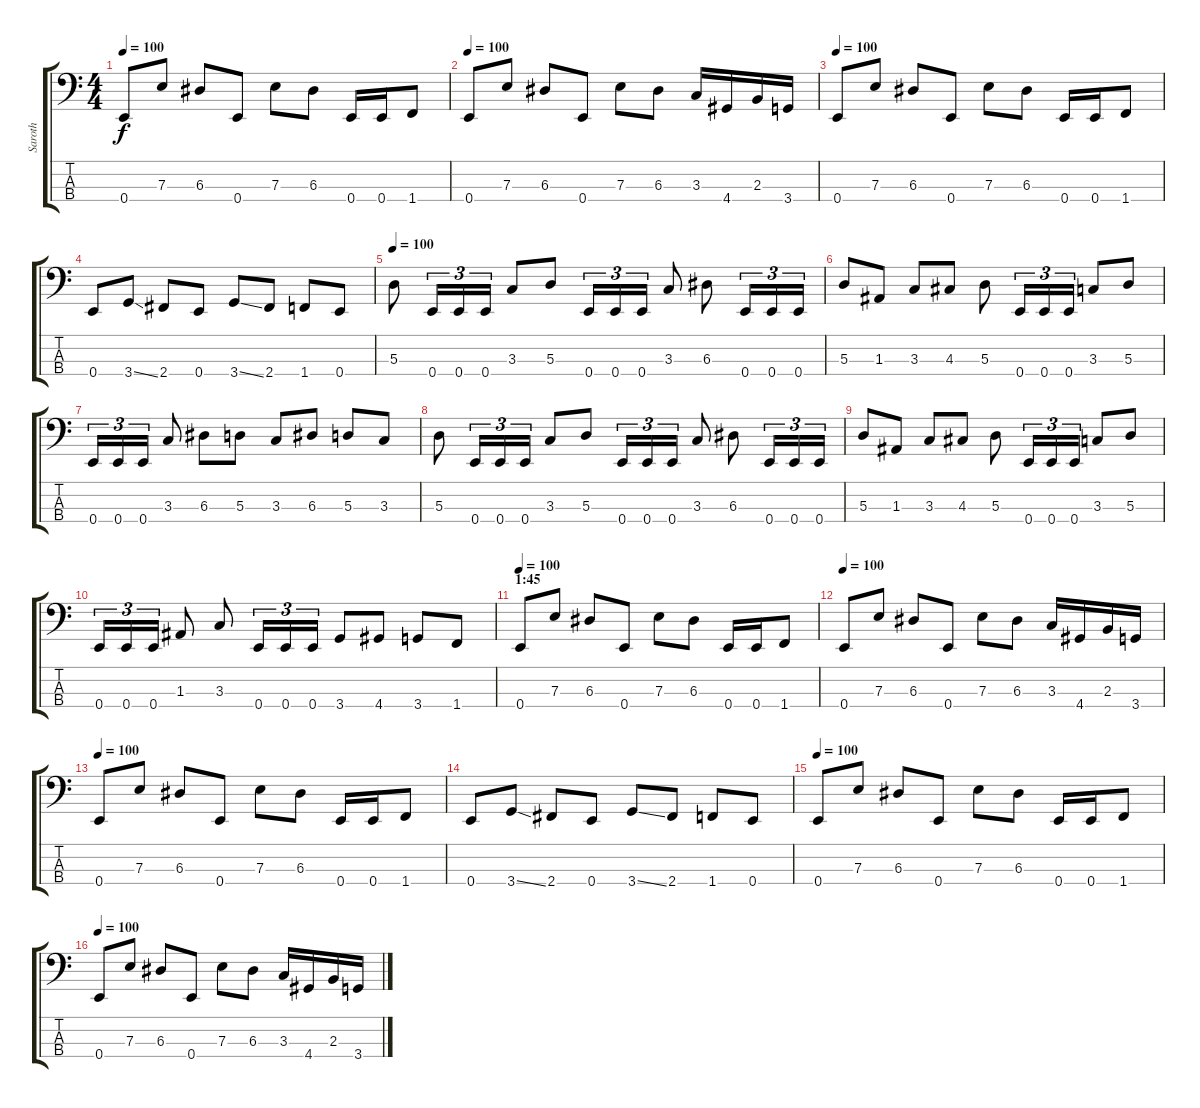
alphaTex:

\track ("Saroth" "Saroth") {instrument electricbasspick}
\staff {score tabs}
\tuning (G2 D2 A1 E1) {hide}
\ts (4 4)
\tempo 100
\clef f4
\ks c
0.4.8{dy f} 7.3.8 6.3.8 0.4.8 7.3.8 6.3.8 0.4.16 0.4.16 1.4.8 |
\tempo 100
0.4.8 7.3.8 6.3.8 0.4.8 7.3.8 6.3.8 3.3.16 4.4.16 2.3.16 3.4.16 |
\tempo 100
0.4.8 7.3.8 6.3.8 0.4.8 7.3.8 6.3.8 0.4.16 0.4.16 1.4.8 |
0.4.8 3.4{ss}.8 2.4.8 0.4.8 3.4{ss}.8 2.4.8 1.4.8 0.4.8 |
\tempo 100
5.3.8 0.4.16{tu (3 2)} 0.4.16{tu (3 2)} 0.4.16{tu (3 2)} 3.3.8 5.3.8 0.4.16{tu (3 2)} 0.4.16{tu (3 2)} 0.4.16{tu (3 2)} 3.3.8 6.3.8 0.4.16{tu (3 2)} 0.4.16{tu (3 2)} 0.4.16{tu (3 2)} |
5.3.8 1.3.8 3.3.8 4.3.8 5.3.8 0.4.16{tu (3 2)} 0.4.16{tu (3 2)} 0.4.16{tu (3 2)} 3.3.8 5.3.8 |
0.4.16{tu (3 2)} 0.4.16{tu (3 2)} 0.4.16{tu (3 2)} 3.3.8 6.3.8 5.3.8 3.3.8 6.3.8 5.3.8 3.3.8 |
5.3.8 0.4.16{tu (3 2)} 0.4.16{tu (3 2)} 0.4.16{tu (3 2)} 3.3.8 5.3.8 0.4.16{tu (3 2)} 0.4.16{tu (3 2)} 0.4.16{tu (3 2)} 3.3.8 6.3.8 0.4.16{tu (3 2)} 0.4.16{tu (3 2)} 0.4.16{tu (3 2)} |
5.3.8 1.3.8 3.3.8 4.3.8 5.3.8 0.4.16{tu (3 2)} 0.4.16{tu (3 2)} 0.4.16{tu (3 2)} 3.3.8 5.3.8 |
0.4.16{tu (3 2)} 0.4.16{tu (3 2)} 0.4.16{tu (3 2)} 1.3.8 3.3.8 0.4.16{tu (3 2)} 0.4.16{tu (3 2)} 0.4.16{tu (3 2)} 3.4.8 4.4.8 3.4.8 1.4.8 |
\section ("" "1:45")
\tempo 100
0.4.8 7.3.8 6.3.8 0.4.8 7.3.8 6.3.8 0.4.16 0.4.16 1.4.8 |
\tempo 100
0.4.8 7.3.8 6.3.8 0.4.8 7.3.8 6.3.8 3.3.16 4.4.16 2.3.16 3.4.16 |
\tempo 100
0.4.8 7.3.8 6.3.8 0.4.8 7.3.8 6.3.8 0.4.16 0.4.16 1.4.8 |
0.4.8 3.4{ss}.8 2.4.8 0.4.8 3.4{ss}.8 2.4.8 1.4.8 0.4.8 |
\tempo 100
0.4.8 7.3.8 6.3.8 0.4.8 7.3.8 6.3.8 0.4.16 0.4.16 1.4.8 |
\tempo 100
0.4.8 7.3.8 6.3.8 0.4.8 7.3.8 6.3.8 3.3.16 4.4.16 2.3.16 3.4.16
